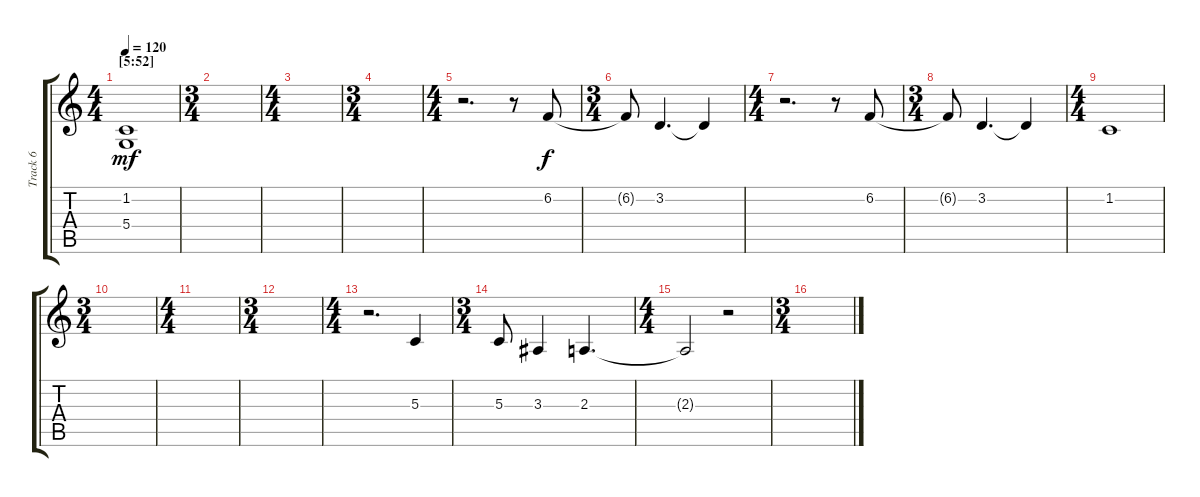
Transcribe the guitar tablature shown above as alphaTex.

\track ("Track 6" "Track 6") {instrument clarinet}
\staff {score tabs}
\tuning (E4 B3 G3 D3 A2 E2) {hide}
\ts (4 4)
\section ("" "[5:52]")
\tempo 120
\clef g2
\ks c
(1.2 5.4).1{dy mf} |
\ts (3 4)
|
\ts (4 4)
|
\ts (3 4)
|
\ts (4 4)
r.2{d} r.8 6.2.8{dy f} |
\ts (3 4)
6.2{t}.8 3.2.4{d} 3.2{t}.4 |
\ts (4 4)
r.2{d} r.8 6.2.8 |
\ts (3 4)
6.2{t}.8 3.2.4{d} 3.2{t}.4 |
\ts (4 4)
1.2.1 |
\ts (3 4)
|
\ts (4 4)
|
\ts (3 4)
|
\ts (4 4)
r.2{d} 5.3.4 |
\ts (3 4)
5.3.8 3.3.4 2.3.4{d} |
\ts (4 4)
2.3{t}.2 r.2 |
\ts (3 4)
